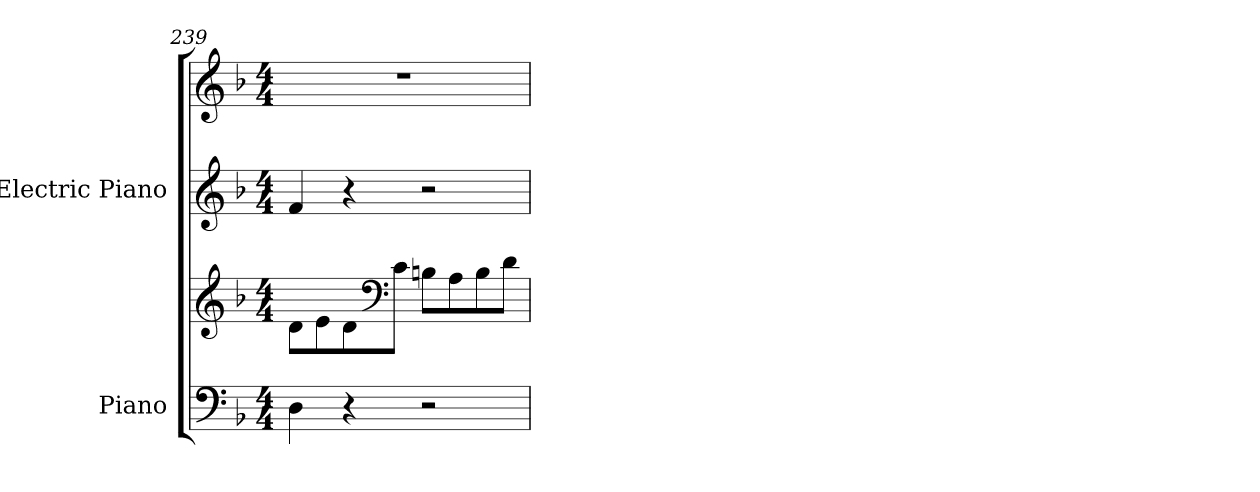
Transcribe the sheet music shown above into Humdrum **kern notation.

**kern	**kern	**kern	**kern
*part2	*part2	*part1	*part1
*staff4	*staff3	*staff2	*staff1
*I"Piano	*	*I"Electric Piano	*
*I'Pno.	*	*I'El. Pno.	*
!!LO:LB:g=z
*clefF4	*clefG2	*clefG2	*clefG2
*k[b-]	*k[b-]	*k[b-]	*k[b-]
*M4/4	*M4/4	*M4/4	*M4/4
=239	=239	=239	=239
4D\	8d\L	4f/	1r
.	8e\	.	.
4r	8d\	4r	.
*	*clefF4	*	*
.	8c\J	.	.
2r	8Bn\L	2r	.
.	8A\	.	.
.	8B\	.	.
.	8d\J	.	.
=	=	=	=
*-	*-	*-	*-
